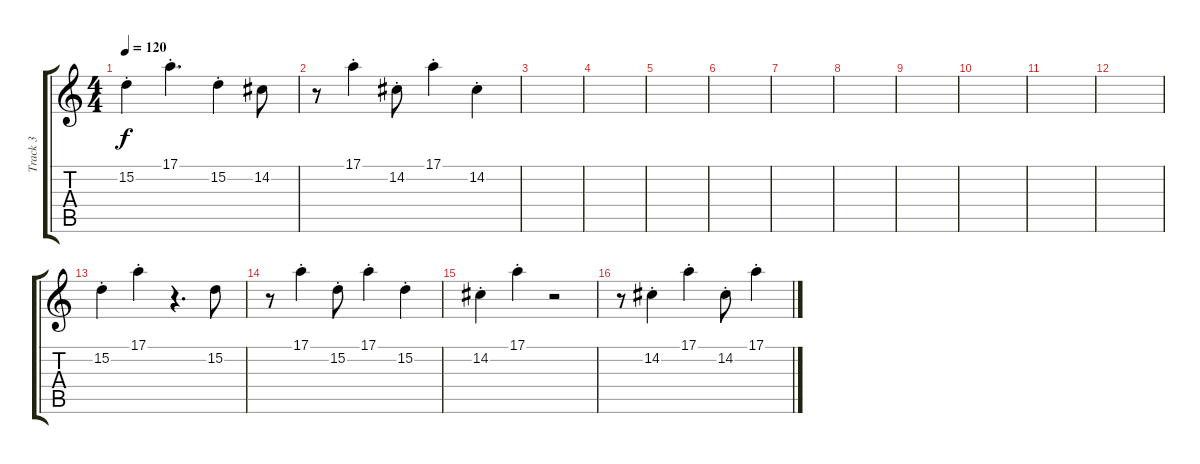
\track ("Track 3" "Track 3") {instrument ocarina}
\staff {score tabs}
\tuning (E4 B3 G3 D3 A2 E2) {hide}
\ts (4 4)
\tempo 120
\clef g2
\ks c
15.2{st}.4{dy f} 17.1{st}.4{d} 15.2{st}.4 14.2.8 |
r.8 17.1{st}.4 14.2{st}.8 17.1{st}.4 14.2{st}.4 |
|
|
|
|
|
|
|
|
|
|
15.2{st}.4 17.1{st}.4 r.4{d} 15.2.8 |
r.8 17.1{st}.4 15.2{st}.8 17.1{st}.4 15.2{st}.4 |
14.2{st}.4 17.1{st}.4 r.2 |
r.8 14.2{st}.4 17.1{st}.4 14.2{st}.8 17.1{st}.4
